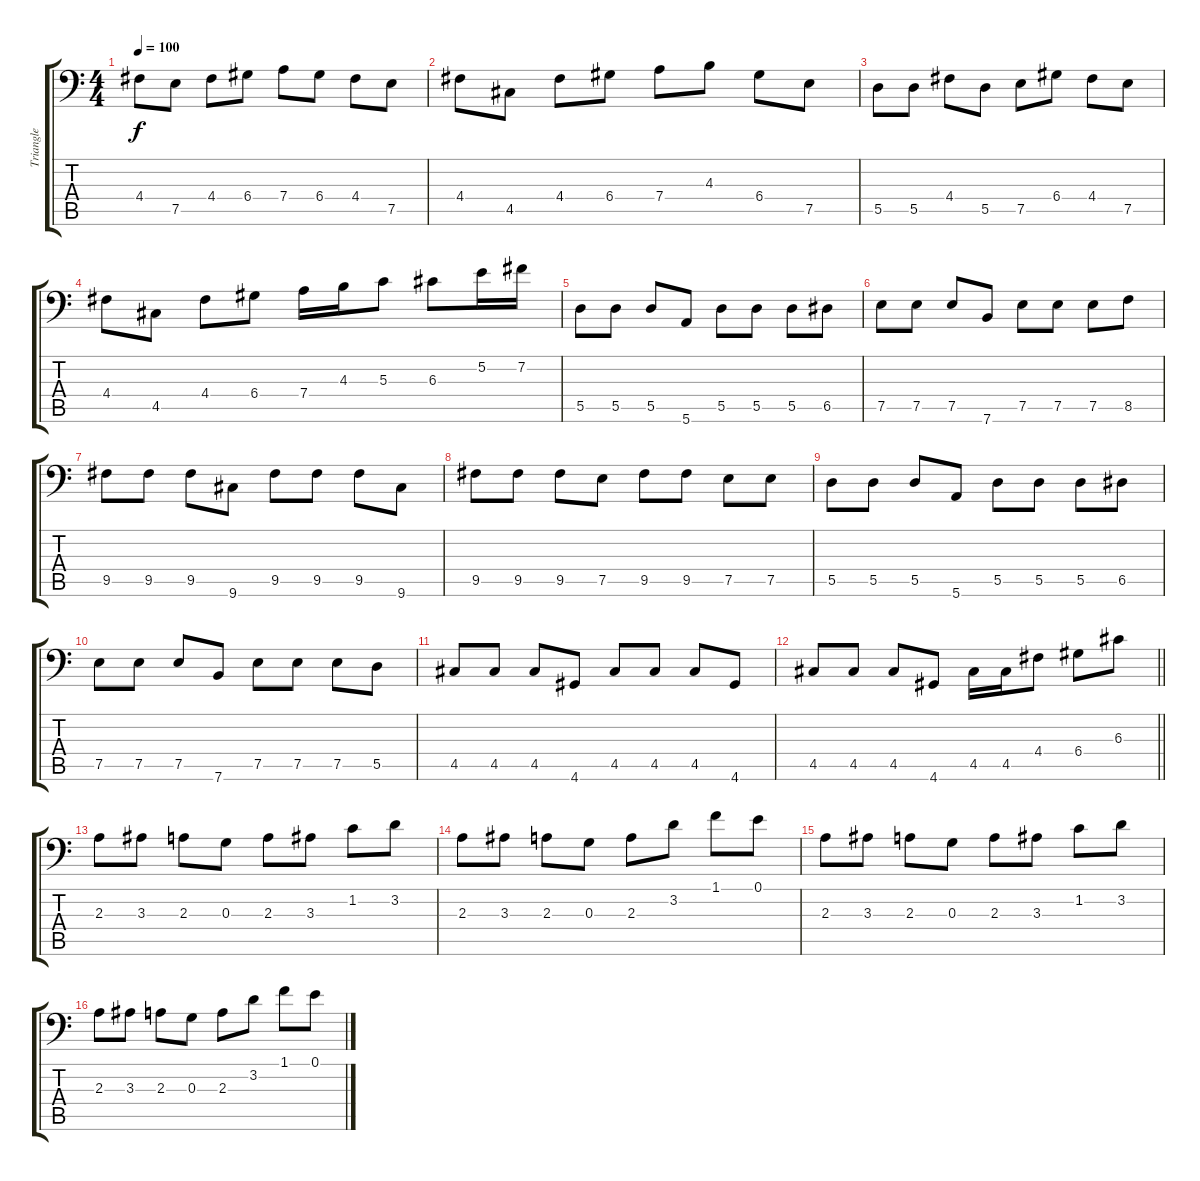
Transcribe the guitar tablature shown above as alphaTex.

\track ("Triangle" "Triangle") {instrument electricbassfinger}
\staff {score tabs}
\tuning (E3 B2 G2 D2 A1 E1) {hide}
\ts (4 4)
\tempo 100
\clef f4
\ks c
4.4.8{dy f} 7.5.8 4.4.8 6.4.8 7.4.8 6.4.8 4.4.8 7.5.8 |
4.4.8 4.5.8 4.4.8 6.4.8 7.4.8 4.3.8 6.4.8 7.5.8 |
5.5.8 5.5.8 4.4.8 5.5.8 7.5.8 6.4.8 4.4.8 7.5.8 |
4.4.8 4.5.8 4.4.8 6.4.8 7.4.16 4.3.16 5.3.8 6.3.8 5.2.16 7.2.16 |
5.5.8 5.5.8 5.5.8 5.6.8 5.5.8 5.5.8 5.5.8 6.5.8 |
7.5.8 7.5.8 7.5.8 7.6.8 7.5.8 7.5.8 7.5.8 8.5.8 |
9.5.8 9.5.8 9.5.8 9.6.8 9.5.8 9.5.8 9.5.8 9.6.8 |
9.5.8 9.5.8 9.5.8 7.5.8 9.5.8 9.5.8 7.5.8 7.5.8 |
5.5.8 5.5.8 5.5.8 5.6.8 5.5.8 5.5.8 5.5.8 6.5.8 |
7.5.8 7.5.8 7.5.8 7.6.8 7.5.8 7.5.8 7.5.8 5.5.8 |
4.5.8 4.5.8 4.5.8 4.6.8 4.5.8 4.5.8 4.5.8 4.6.8 |
\barLineRight lightlight
4.5.8 4.5.8 4.5.8 4.6.8 4.5.16 4.5.16 4.4.8 6.4.8 6.3.8 |
2.3.8 3.3.8 2.3.8 0.3.8 2.3.8 3.3.8 1.2.8 3.2.8 |
2.3.8 3.3.8 2.3.8 0.3.8 2.3.8 3.2.8 1.1.8 0.1.8 |
2.3.8 3.3.8 2.3.8 0.3.8 2.3.8 3.3.8 1.2.8 3.2.8 |
2.3.8 3.3.8 2.3.8 0.3.8 2.3.8 3.2.8 1.1.8 0.1.8
